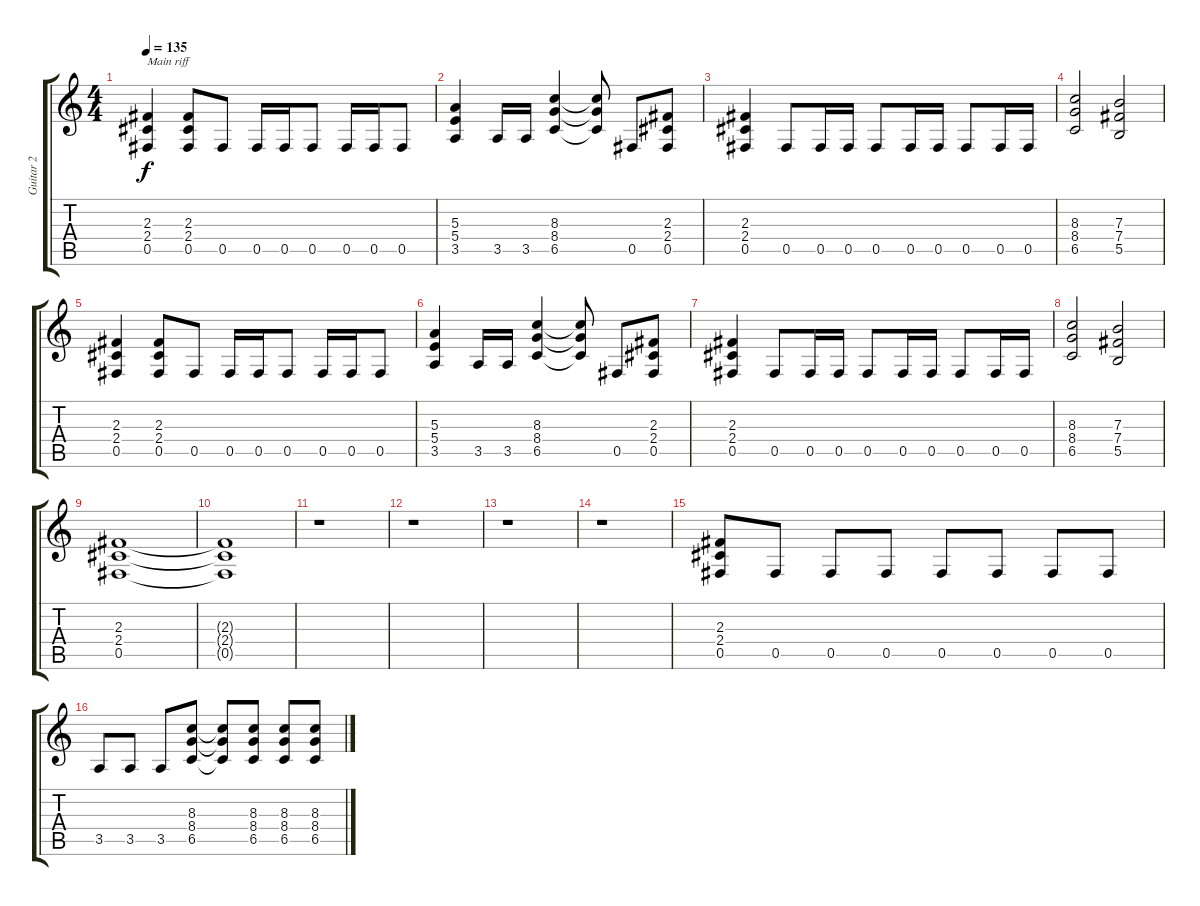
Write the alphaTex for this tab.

\track ("Guitar 2" "Guitar 2") {instrument distortionguitar}
\staff {score tabs}
\tuning (Db4 A3 E3 B2 Gb2 Db2) {hide}
\ts (4 4)
\tempo 135
\clef g2
\ks c
(2.3 2.4 0.5).4{txt "Main riff" dy f} (2.3 2.4 0.5).8 0.5.8 0.5.16 0.5.16 0.5.8 0.5.16 0.5.16 0.5.8 |
(5.3 5.4 3.5).4 3.5.16 3.5.16 (8.3 8.4 6.5).4 (8.3{t} 8.4{t} 6.5{t}).8 0.5.8 (2.3 2.4 0.5).8 |
(2.3 2.4 0.5).4 0.5.8 0.5.16 0.5.16 0.5.8 0.5.16 0.5.16 0.5.8 0.5.16 0.5.16 |
(8.3 8.4 6.5).2 (7.3 7.4 5.5).2 |
(2.3 2.4 0.5).4 (2.3 2.4 0.5).8 0.5.8 0.5.16 0.5.16 0.5.8 0.5.16 0.5.16 0.5.8 |
(5.3 5.4 3.5).4 3.5.16 3.5.16 (8.3 8.4 6.5).4 (8.3{t} 8.4{t} 6.5{t}).8 0.5.8 (2.3 2.4 0.5).8 |
(2.3 2.4 0.5).4 0.5.8 0.5.16 0.5.16 0.5.8 0.5.16 0.5.16 0.5.8 0.5.16 0.5.16 |
(8.3 8.4 6.5).2 (7.3 7.4 5.5).2 |
(2.3 2.4 0.5).1 |
(2.3{t} 2.4{t} 0.5{t}).1 |
r.1 |
r.1 |
r.1 |
r.1 |
(2.3 2.4 0.5).8 0.5.8 0.5.8 0.5.8 0.5.8 0.5.8 0.5.8 0.5.8 |
3.5.8 3.5.8 3.5.8 (8.3 8.4 6.5).8 (8.3{t} 8.4{t} 6.5{t}).8 (8.3 8.4 6.5).8 (8.3 8.4 6.5).8 (8.3 8.4 6.5).8
